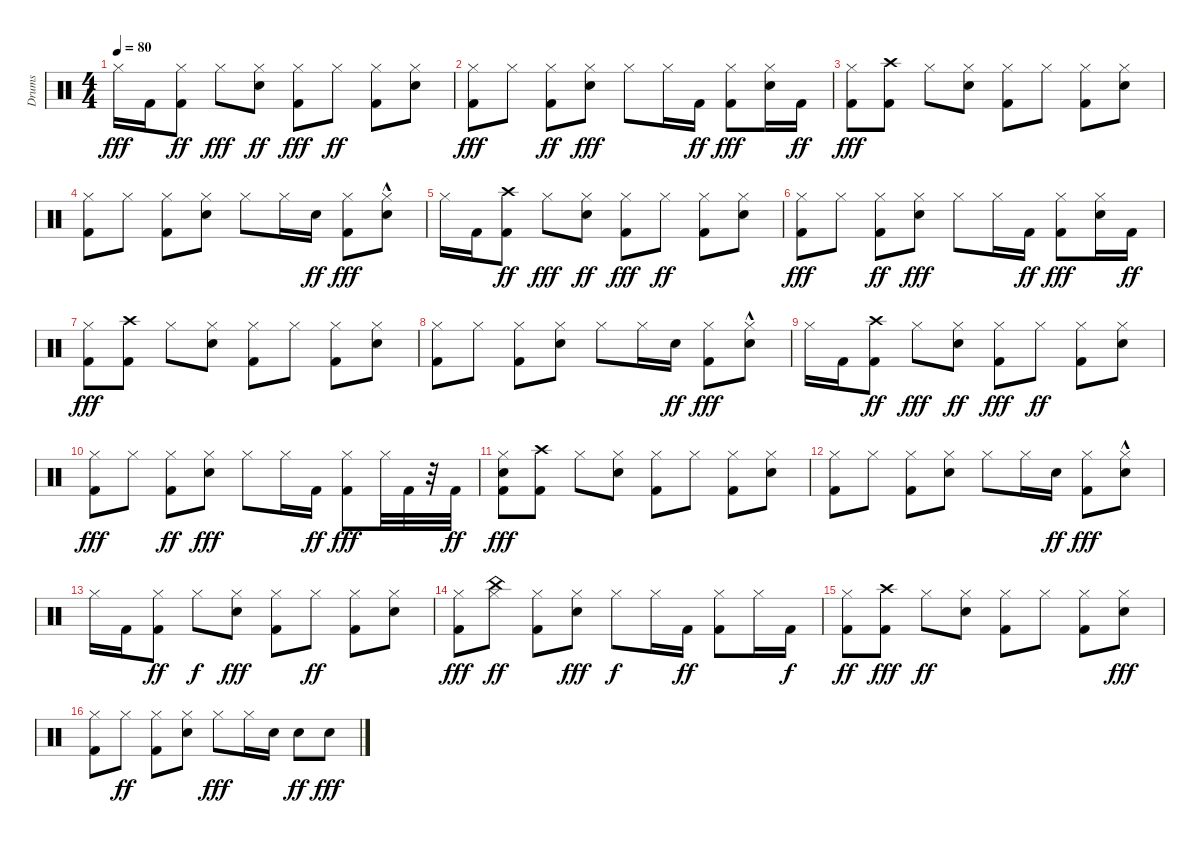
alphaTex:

\track ("Drums               " "Drums     ") {instrument percussion}
\staff {score}
\articulation defaults
\ts (4 4)
\tempo 80
\clef neutral
\ks c "Hi-Hat (closed)".16{dy fff} "Kick (hit) 2".16
("Kick (hit) 2" "Hi-Hat (closed)").8{dy ff} "Hi-Hat (closed)".8{dy fff} ("Snare (hit) 2" "Hi-Hat (closed)").8{dy ff} ("Kick (hit) 2" "Hi-Hat (closed)").8{dy fff} "Hi-Hat (closed)".8{dy ff} ("Kick (hit) 2" "Hi-Hat (closed)").8 ("Snare (hit) 2" "Hi-Hat (closed)").8 |
("Kick (hit) 2" "Hi-Hat (closed)").8{dy fff} "Hi-Hat (closed)".8 ("Kick (hit) 2" "Hi-Hat (closed)").8{dy ff} ("Snare (hit) 2" "Hi-Hat (closed)").8{dy fff} "Hi-Hat (closed)".8 "Hi-Hat (closed)".16 "Kick (hit) 2".16{dy ff} ("Kick (hit) 2" "Hi-Hat (closed)").8{dy fff} ("Snare (hit) 2" "Hi-Hat (closed)").16 "Kick (hit) 2".16{dy ff} |
("Kick (hit) 2" "Hi-Hat (closed)").8{dy fff} ("Kick (hit) 2" "Crash high (hit)").8 "Hi-Hat (closed)".8 ("Snare (hit) 2" "Hi-Hat (closed)").8 ("Kick (hit) 2" "Hi-Hat (closed)").8 "Hi-Hat (closed)".8 ("Kick (hit) 2" "Hi-Hat (closed)").8 ("Snare (hit) 2" "Hi-Hat (closed)").8 |
("Kick (hit) 2" "Hi-Hat (closed)").8 "Hi-Hat (closed)".8 ("Kick (hit) 2" "Hi-Hat (closed)").8 ("Snare (hit) 2" "Hi-Hat (closed)").8 "Hi-Hat (closed)".8 "Hi-Hat (closed)".16 "Snare (hit) 2".16{dy ff} ("Kick (hit) 2" "Hi-Hat (closed)").8{dy fff} ("Snare (hit) 2"{hac} "Hi-Hat (closed)").8 |
"Hi-Hat (closed)".16 "Kick (hit) 2".16 ("Kick (hit) 2" "Crash high (hit)").8{dy ff} "Hi-Hat (closed)".8{dy fff} ("Snare (hit) 2" "Hi-Hat (closed)").8{dy ff} ("Kick (hit) 2" "Hi-Hat (closed)").8{dy fff} "Hi-Hat (closed)".8{dy ff} ("Kick (hit) 2" "Hi-Hat (closed)").8 ("Snare (hit) 2" "Hi-Hat (closed)").8 |
("Kick (hit) 2" "Hi-Hat (closed)").8{dy fff} "Hi-Hat (closed)".8 ("Kick (hit) 2" "Hi-Hat (closed)").8{dy ff} ("Snare (hit) 2" "Hi-Hat (closed)").8{dy fff} "Hi-Hat (closed)".8 "Hi-Hat (closed)".16 "Kick (hit) 2".16{dy ff} ("Kick (hit) 2" "Hi-Hat (closed)").8{dy fff} ("Snare (hit) 2" "Hi-Hat (closed)").16 "Kick (hit) 2".16{dy ff} |
("Kick (hit) 2" "Hi-Hat (closed)").8{dy fff} ("Kick (hit) 2" "Crash high (hit)").8 "Hi-Hat (closed)".8 ("Snare (hit) 2" "Hi-Hat (closed)").8 ("Kick (hit) 2" "Hi-Hat (closed)").8 "Hi-Hat (closed)".8 ("Kick (hit) 2" "Hi-Hat (closed)").8 ("Snare (hit) 2" "Hi-Hat (closed)").8 |
("Kick (hit) 2" "Hi-Hat (closed)").8 "Hi-Hat (closed)".8 ("Kick (hit) 2" "Hi-Hat (closed)").8 ("Snare (hit) 2" "Hi-Hat (closed)").8 "Hi-Hat (closed)".8 "Hi-Hat (closed)".16 "Snare (hit) 2".16{dy ff} ("Kick (hit) 2" "Hi-Hat (closed)").8{dy fff} ("Snare (hit) 2"{hac} "Hi-Hat (closed)").8 |
"Hi-Hat (closed)".16 "Kick (hit) 2".16 ("Kick (hit) 2" "Crash high (hit)").8{dy ff} "Hi-Hat (closed)".8{dy fff} ("Snare (hit) 2" "Hi-Hat (closed)").8{dy ff} ("Kick (hit) 2" "Hi-Hat (closed)").8{dy fff} "Hi-Hat (closed)".8{dy ff} ("Kick (hit) 2" "Hi-Hat (closed)").8 ("Snare (hit) 2" "Hi-Hat (closed)").8 |
("Kick (hit) 2" "Hi-Hat (closed)").8{dy fff} "Hi-Hat (closed)".8 ("Kick (hit) 2" "Hi-Hat (closed)").8{dy ff} ("Snare (hit) 2" "Hi-Hat (closed)").8{dy fff} "Hi-Hat (closed)".8 "Hi-Hat (closed)".16 "Kick (hit) 2".16{dy ff} ("Kick (hit) 2" "Hi-Hat (closed)").8{dy fff} "Hi-Hat (closed)".32 "Kick (hit) 2".32 r.32 "Kick (hit) 2".32{dy ff} |
("Kick (hit) 2" "Snare (hit) 2" "Hi-Hat (closed)").8{dy fff} ("Kick (hit) 2" "Crash high (hit)").8 "Hi-Hat (closed)".8 ("Snare (hit) 2" "Hi-Hat (closed)").8 ("Kick (hit) 2" "Hi-Hat (closed)").8 "Hi-Hat (closed)".8 ("Kick (hit) 2" "Hi-Hat (closed)").8 ("Snare (hit) 2" "Hi-Hat (closed)").8 |
("Kick (hit) 2" "Hi-Hat (closed)").8 "Hi-Hat (closed)".8 ("Kick (hit) 2" "Hi-Hat (closed)").8 ("Snare (hit) 2" "Hi-Hat (closed)").8 "Hi-Hat (closed)".8 "Hi-Hat (closed)".16 "Snare (hit) 2".16{dy ff} ("Kick (hit) 2" "Hi-Hat (closed)").8{dy fff} ("Snare (hit) 2"{hac} "Hi-Hat (closed)").8 |
"Hi-Hat (closed)".16 "Kick (hit) 2".16 ("Kick (hit) 2" "Hi-Hat (closed)").8{dy ff} "Hi-Hat (closed)".8{dy f} ("Snare (hit) 2" "Hi-Hat (closed)").8{dy fff} ("Kick (hit) 2" "Hi-Hat (closed)").8 "Hi-Hat (closed)".8{dy ff} ("Kick (hit) 2" "Hi-Hat (closed)").8 ("Snare (hit) 2" "Hi-Hat (closed)").8 |
("Kick (hit) 2" "Hi-Hat (closed)").8{dy fff} ("Hi-Hat (closed)" "China (hit)").8{dy ff} ("Kick (hit) 2" "Hi-Hat (closed)").8 ("Snare (hit) 2" "Hi-Hat (closed)").8{dy fff} "Hi-Hat (closed)".8{dy f} "Hi-Hat (closed)".16 "Kick (hit) 2".16{dy ff} ("Kick (hit) 2" "Hi-Hat (closed)").8 "Hi-Hat (closed)".16 "Kick (hit) 2".16{dy f} |
("Kick (hit) 2" "Hi-Hat (closed)").8{dy ff} ("Kick (hit) 2" "Crash high (hit)").8{dy fff} "Hi-Hat (closed)".8{dy ff} ("Snare (hit) 2" "Hi-Hat (closed)").8 ("Kick (hit) 2" "Hi-Hat (closed)").8 "Hi-Hat (closed)".8 ("Kick (hit) 2" "Hi-Hat (closed)").8 ("Snare (hit) 2" "Hi-Hat (closed)").8{dy fff} |
("Kick (hit) 2" "Hi-Hat (closed)").8 "Hi-Hat (closed)".8{dy ff} ("Kick (hit) 2" "Hi-Hat (closed)").8 ("Snare (hit) 2" "Hi-Hat (closed)").8 "Hi-Hat (closed)".8{dy fff} "Hi-Hat (closed)".16 "Snare (hit) 2".16 "Snare (hit) 2".8{dy ff} "Snare (hit) 2".8{dy fff}
